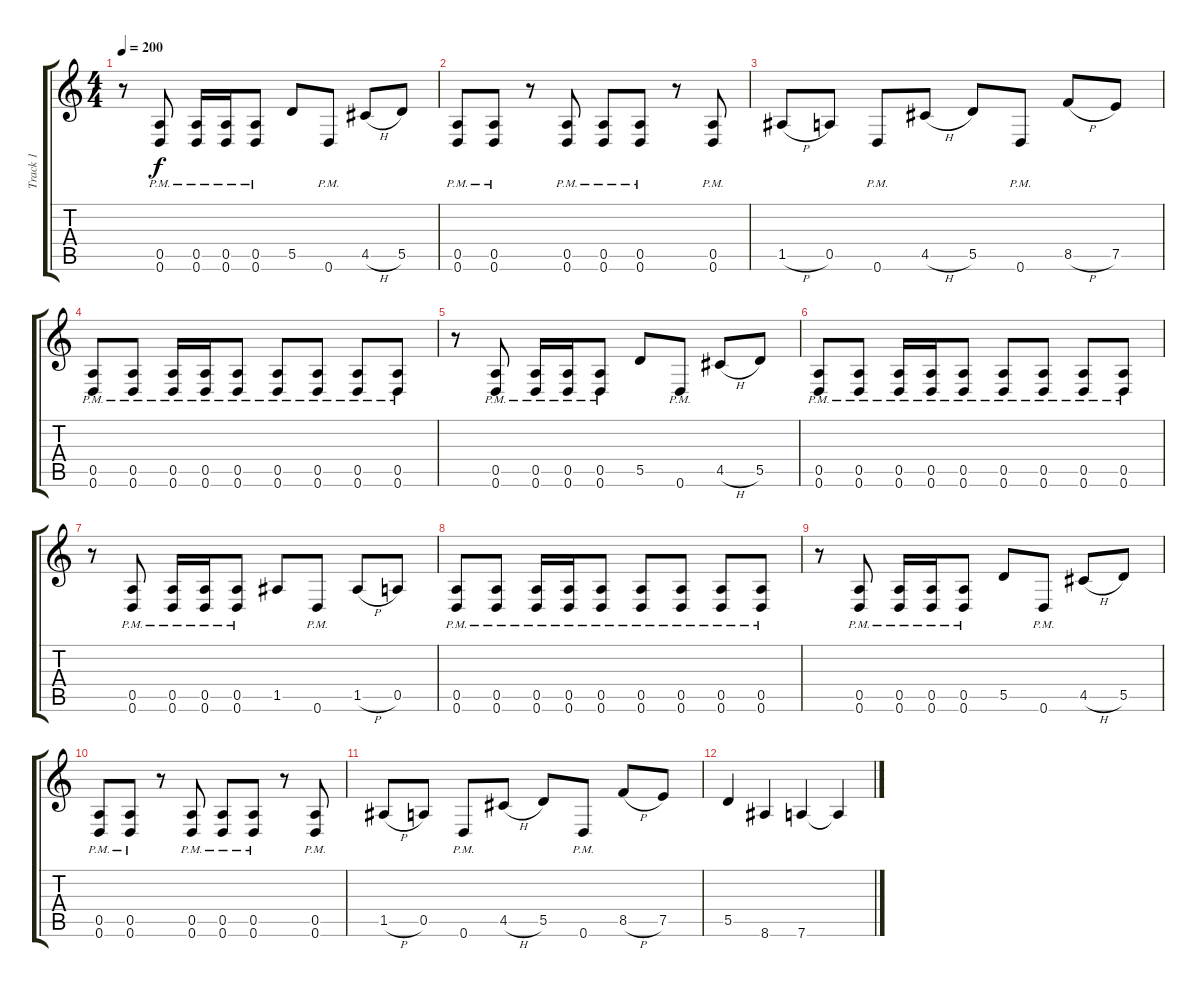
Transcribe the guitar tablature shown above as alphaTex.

\track ("Track 1" "Track 1") {instrument distortionguitar}
\staff {score tabs}
\tuning (E4 B3 G3 D3 A2 D2) {hide}
\ts (4 4)
\tempo 200
\clef g2
\ks c
r.8{dy f} (0.5{pm} 0.6{pm}).8 (0.5{pm} 0.6{pm}).16 (0.5{pm} 0.6{pm}).16 (0.5{pm} 0.6{pm}).8 5.5.8 0.6{pm}.8 4.5{h}.8 5.5.8 |
(0.5{pm} 0.6{pm}).8 (0.5{pm} 0.6{pm}).8 r.8 (0.5{pm} 0.6{pm}).8 (0.5{pm} 0.6{pm}).8 (0.5{pm} 0.6{pm}).8 r.8 (0.5{pm} 0.6{pm}).8 |
1.5{h}.8 0.5.8 0.6{pm}.8 4.5{h}.8 5.5.8 0.6{pm}.8 8.5{h}.8 7.5.8 |
(0.5{pm} 0.6{pm}).8 (0.5{pm} 0.6{pm}).8 (0.5{pm} 0.6{pm}).16 (0.5{pm} 0.6{pm}).16 (0.5{pm} 0.6{pm}).8 (0.5{pm} 0.6{pm}).8 (0.5{pm} 0.6{pm}).8 (0.5{pm} 0.6{pm}).8 (0.5{pm} 0.6{pm}).8 |
r.8 (0.5{pm} 0.6{pm}).8 (0.5{pm} 0.6{pm}).16 (0.5{pm} 0.6{pm}).16 (0.5{pm} 0.6{pm}).8 5.5.8 0.6{pm}.8 4.5{h}.8 5.5.8 |
(0.5{pm} 0.6{pm}).8 (0.5{pm} 0.6{pm}).8 (0.5{pm} 0.6{pm}).16 (0.5{pm} 0.6{pm}).16 (0.5{pm} 0.6{pm}).8 (0.5{pm} 0.6{pm}).8 (0.5{pm} 0.6{pm}).8 (0.5{pm} 0.6{pm}).8 (0.5{pm} 0.6{pm}).8 |
r.8 (0.5{pm} 0.6{pm}).8 (0.5{pm} 0.6{pm}).16 (0.5{pm} 0.6{pm}).16 (0.5{pm} 0.6{pm}).8 1.5.8 0.6{pm}.8 1.5{h}.8 0.5.8 |
(0.5{pm} 0.6{pm}).8 (0.5{pm} 0.6{pm}).8 (0.5{pm} 0.6{pm}).16 (0.5{pm} 0.6{pm}).16 (0.5{pm} 0.6{pm}).8 (0.5{pm} 0.6{pm}).8 (0.5{pm} 0.6{pm}).8 (0.5{pm} 0.6{pm}).8 (0.5{pm} 0.6{pm}).8 |
r.8 (0.5{pm} 0.6{pm}).8 (0.5{pm} 0.6{pm}).16 (0.5{pm} 0.6{pm}).16 (0.5{pm} 0.6{pm}).8 5.5.8 0.6{pm}.8 4.5{h}.8 5.5.8 |
(0.5{pm} 0.6{pm}).8 (0.5{pm} 0.6{pm}).8 r.8 (0.5{pm} 0.6{pm}).8 (0.5{pm} 0.6{pm}).8 (0.5{pm} 0.6{pm}).8 r.8 (0.5{pm} 0.6{pm}).8 |
1.5{h}.8 0.5.8 0.6{pm}.8 4.5{h}.8 5.5.8 0.6{pm}.8 8.5{h}.8 7.5.8 |
5.5.4 8.6.4 7.6.4 7.6{t}.4
